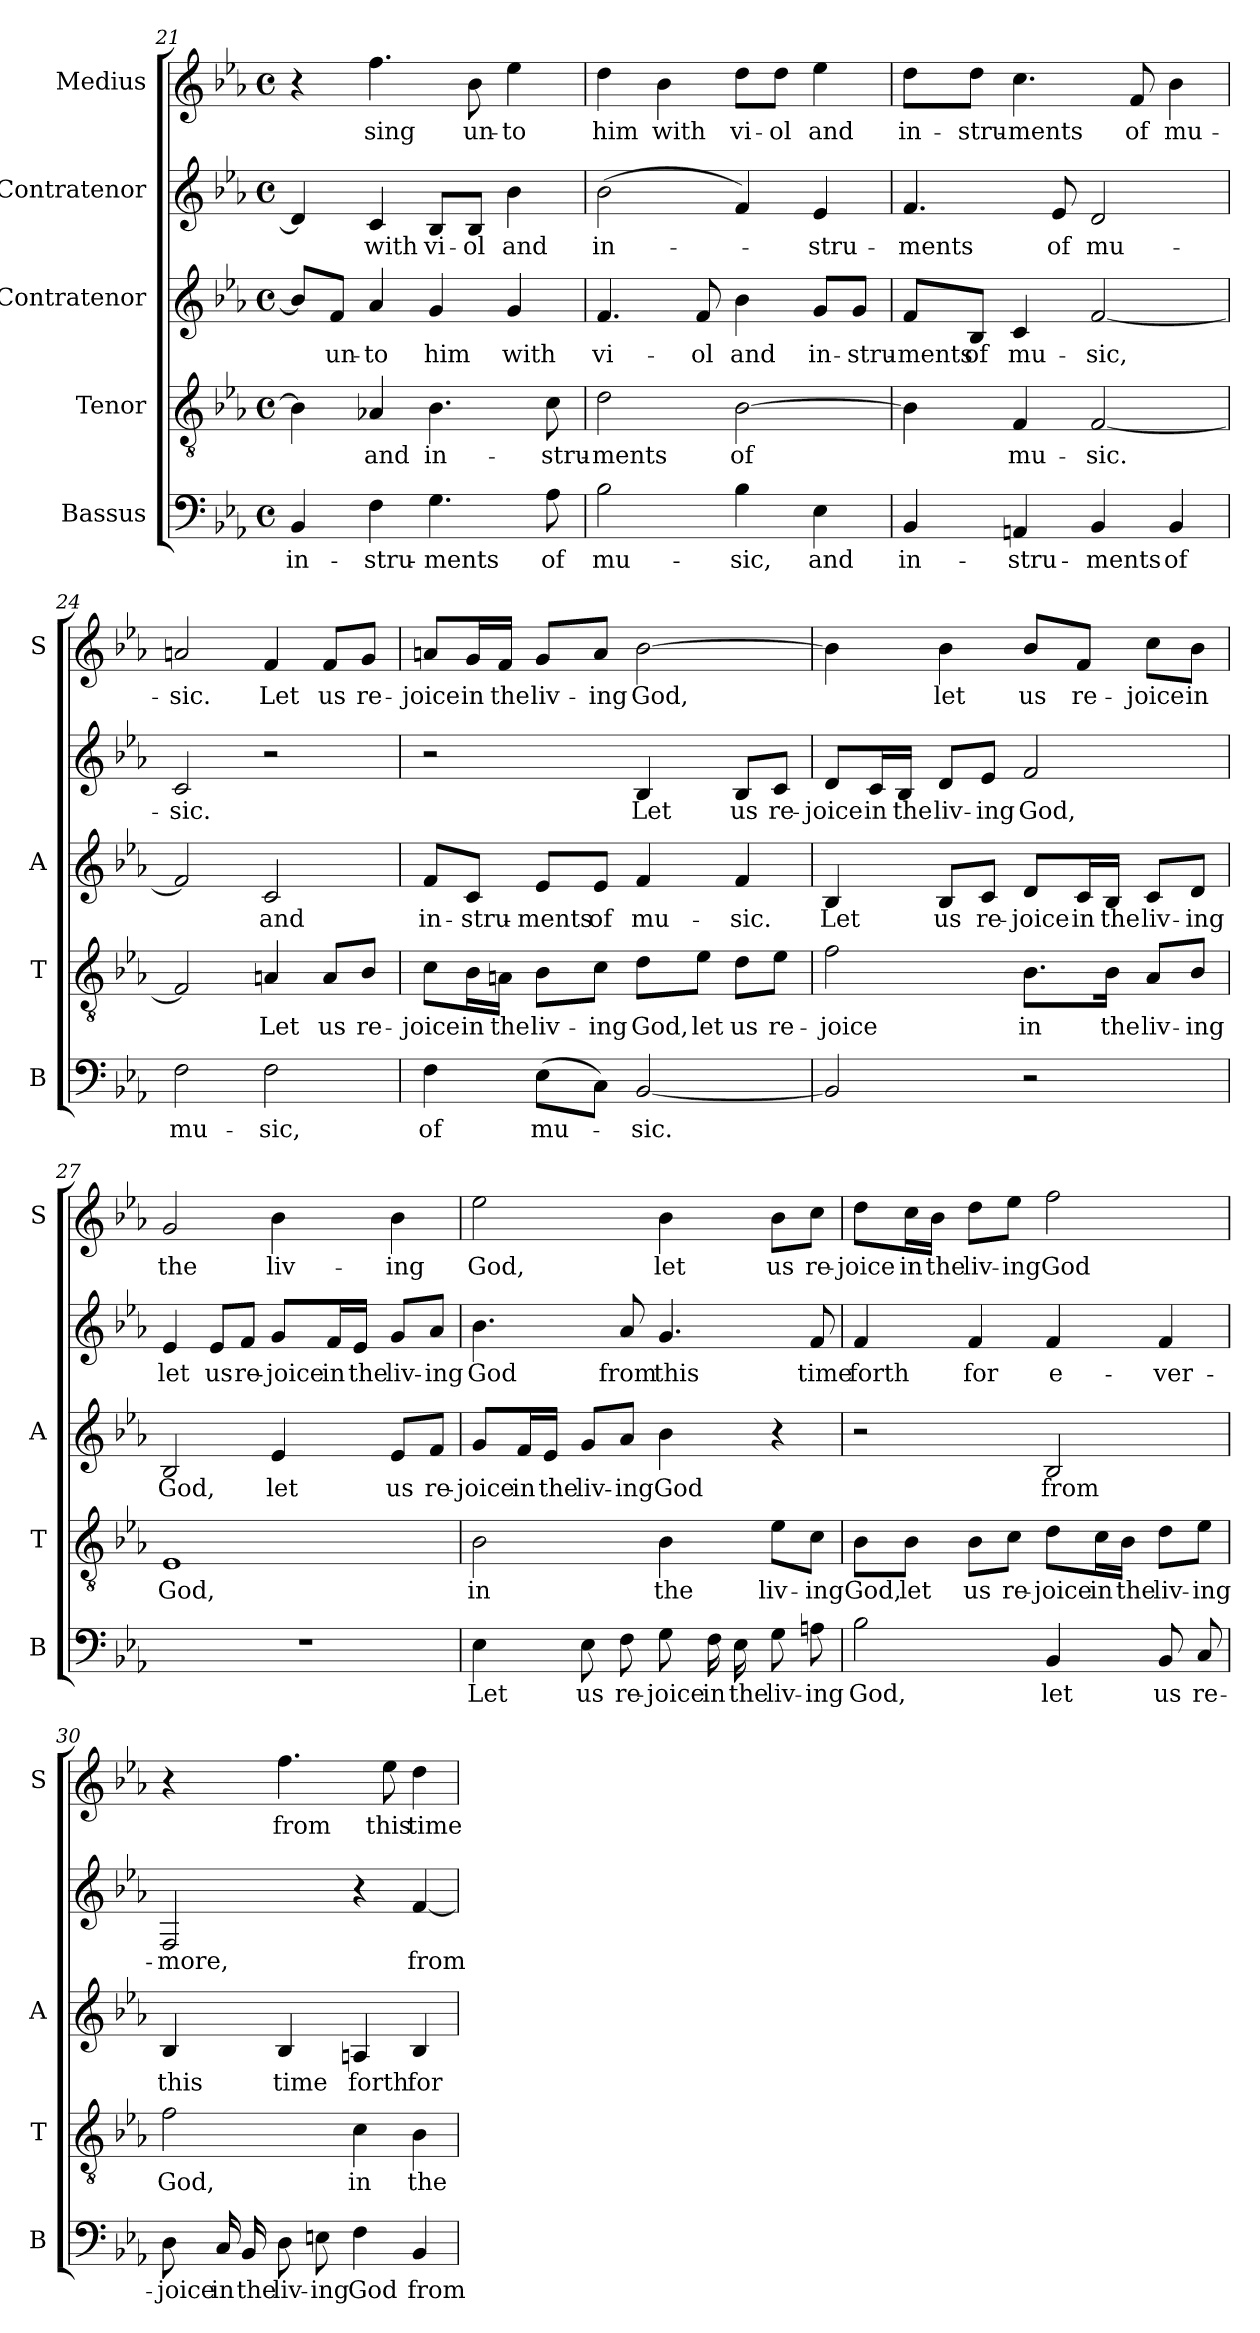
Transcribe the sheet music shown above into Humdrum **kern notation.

**kern	**text	**kern	**text	**kern	**text	**kern	**text	**kern	**text
*part5	*part5	*part4	*part4	*part3	*part3	*part2	*part2	*part1	*part1
*staff5	*staff5	*staff4	*staff4	*staff3	*staff3	*staff2	*staff2	*staff1	*staff1
*I"Bassus	*	*I"Tenor	*	*I"Contratenor	*	*I"Contratenor	*	*I"Medius	*
*I'B	*	*I'T	*	*I'A	*	*	*	*I'S	*
*clefF4	*	*clefGv2	*	*clefG2	*	*clefG2	*	*clefG2	*
*	*	*ITrd7c12	*	*	*	*	*	*	*
*k[b-e-a-]	*	*k[b-e-a-]	*	*k[b-e-a-]	*	*k[b-e-a-]	*	*k[b-e-a-]	*
*E-:	*	*E-:	*	*E-:	*	*E-:	*	*E-:	*
*M4/4	*	*M4/4	*	*M4/4	*	*M4/4	*	*M4/4	*
*met(c)	*	*met(c)	*	*met(c)	*	*met(c)	*	*met(c)	*
=21	=21	=21	=21	=21	=21	=21	=21	=21	=21
!	!LO:LY:b	!	!	!	!	!	!	!	!
4BB-/	in-	4BB-\]	.	8b-/L]	.	4d/]	.	4r	.
!	!	!	!	!	!LO:LY:b	!	!	!	!
.	.	.	.	8f/J	un-	.	.	.	.
!	!LO:LY:b	!	!LO:LY:b	!	!LO:LY:b	!	!LO:LY:b	!	!LO:LY:b
4F\	-stru-	4AA-X/	and	4a-/	-to	4c/	with	4.ff\	sing
!	!LO:LY:b	!	!LO:LY:b	!	!LO:LY:b	!	!LO:LY:b	!	!
4.G\	-ments	4.BB-\	in-	4g/	him	8B-/L	vi-	.	.
!	!	!	!	!	!	!	!LO:LY:b	!	!LO:LY:b
.	.	.	.	.	.	8B-/J	-ol	8b-\	un-
!	!	!	!	!	!LO:LY:b	!	!LO:LY:b	!	!LO:LY:b
.	.	.	.	4g/	with	4b-\	and	4ee-\	-to
!	!LO:LY:b	!	!LO:LY:b	!	!	!	!	!	!
8A-\	of	8C\	-stru-	.	.	.	.	.	.
=22	=22	=22	=22	=22	=22	=22	=22	=22	=22
!	!LO:LY:b	!	!LO:LY:b	!	!LO:LY:b	!	!LO:LY:b	!	!LO:LY:b
2B-\	mu-	2D\	-ments	4.f/	vi-	(>2b-\	in-	4dd\	him
!	!	!	!	!	!	!	!	!	!LO:LY:b
.	.	.	.	.	.	.	.	4b-\	with
!	!	!	!	!	!LO:LY:b	!	!	!	!
.	.	.	.	8f/	-ol	.	.	.	.
!	!LO:LY:b	!	!LO:LY:b	!	!LO:LY:b	!	!	!	!LO:LY:b
4B-\	-sic,	[>2BB-\	of	4b-\	and	4f/)	.	8dd\L	vi-
!	!	!	!	!	!	!	!	!	!LO:LY:b
.	.	.	.	.	.	.	.	8dd\J	-ol
!	!LO:LY:b	!	!	!	!LO:LY:b	!	!LO:LY:b	!	!LO:LY:b
4E-\	and	.	.	8g/L	in-	4e-/	-stru-	4ee-\	and
!	!	!	!	!	!LO:LY:b	!	!	!	!
.	.	.	.	8g/J	-stru-	.	.	.	.
!!LO:PB:g=z
=23	=23	=23	=23	=23	=23	=23	=23	=23	=23
!	!LO:LY:b	!	!	!	!LO:LY:b	!	!LO:LY:b	!	!LO:LY:b
4BB-/	in-	4BB-\]	.	8f/L	-ments	4.f/	-ments	8dd\L	in-
!	!	!	!	!	!LO:LY:b	!	!	!	!LO:LY:b
.	.	.	.	8B-/J	of	.	.	8dd\J	-stru-
!	!LO:LY:b	!	!LO:LY:b	!	!LO:LY:b	!	!	!	!LO:LY:b
4AAn/	-stru-	4FF/	mu-	4c/	mu-	.	.	4.cc\	-ments
!	!	!	!	!	!	!	!LO:LY:b	!	!
.	.	.	.	.	.	8e-/	of	.	.
!	!LO:LY:b	!	!LO:LY:b	!	!LO:LY:b	!	!LO:LY:b	!	!
4BB-/	-ments	[<2FF/	-sic.	[<2f/	-sic,	2d/	mu-	.	.
!	!	!	!	!	!	!	!	!	!LO:LY:b
.	.	.	.	.	.	.	.	8f/	of
!	!LO:LY:b	!	!	!	!	!	!	!	!LO:LY:b
4BB-/	of	.	.	.	.	.	.	4b-\	mu-
=24	=24	=24	=24	=24	=24	=24	=24	=24	=24
!	!LO:LY:b	!	!	!	!	!	!LO:LY:b	!	!LO:LY:b
2F\	mu-	2FF/]	.	2f/]	.	2c/	-sic.	2an/	-sic.
!	!LO:LY:b	!	!LO:LY:b	!	!LO:LY:b	!	!	!	!LO:LY:b
2F\	-sic,	4AAn/	Let	2c/	and	2r	.	4f/	Let
!	!	!	!LO:LY:b	!	!	!	!	!	!LO:LY:b
.	.	8AA/L	us	.	.	.	.	8f/L	us
!	!	!	!LO:LY:b	!	!	!	!	!	!LO:LY:b
.	.	8BB-/J	re-	.	.	.	.	8g/J	re-
=25	=25	=25	=25	=25	=25	=25	=25	=25	=25
!	!LO:LY:b	!	!LO:LY:b	!	!LO:LY:b	!	!	!	!LO:LY:b
4F\	of	8C\L	-joice	8f/L	in-	2r	.	8an/L	-joice
!	!	!	!LO:LY:b	!	!LO:LY:b	!	!	!	!LO:LY:b
.	.	16BB-\L	in	8c/J	-stru-	.	.	16g/L	in
!	!	!	!LO:LY:b	!	!	!	!	!	!LO:LY:b
.	.	16AAn\JJ	the	.	.	.	.	16f/JJ	the
!	!LO:LY:b	!	!LO:LY:b	!	!LO:LY:b	!	!	!	!LO:LY:b
(>8E-\L	mu-	8BB-\L	liv-	8e-/L	-ments	.	.	8g/L	liv-
!	!	!	!LO:LY:b	!	!LO:LY:b	!	!	!	!LO:LY:b
8C\J)	.	8C\J	-ing	8e-/J	of	.	.	8a/J	-ing
!	!LO:LY:b	!	!LO:LY:b	!	!LO:LY:b	!	!LO:LY:b	!	!LO:LY:b
[<2BB-/	-sic.	8D\L	God,	4f/	mu-	4B-/	Let	[>2b-\	God,
!	!	!	!LO:LY:b	!	!	!	!	!	!
.	.	8E-\J	let	.	.	.	.	.	.
!	!	!	!LO:LY:b	!	!LO:LY:b	!	!LO:LY:b	!	!
.	.	8D\L	us	4f/	-sic.	8B-/L	us	.	.
!	!	!	!LO:LY:b	!	!	!	!LO:LY:b	!	!
.	.	8E-\J	re-	.	.	8c/J	re-	.	.
!!LO:LB:g=z
=26	=26	=26	=26	=26	=26	=26	=26	=26	=26
!	!	!	!LO:LY:b	!	!LO:LY:b	!	!LO:LY:b	!	!
2BB-/]	.	2F\	-joice	4B-/	Let	8d/L	-joice	4b-\]	.
!	!	!	!	!	!	!	!LO:LY:b	!	!
.	.	.	.	.	.	16c/L	in	.	.
!	!	!	!	!	!	!	!LO:LY:b	!	!
.	.	.	.	.	.	16B-/JJ	the	.	.
!	!	!	!	!	!LO:LY:b	!	!LO:LY:b	!	!LO:LY:b
.	.	.	.	8B-/L	us	8d/L	liv-	4b-\	let
!	!	!	!	!	!LO:LY:b	!	!LO:LY:b	!	!
.	.	.	.	8c/J	re-	8e-/J	-ing	.	.
!	!	!	!LO:LY:b	!	!LO:LY:b	!	!LO:LY:b	!	!LO:LY:b
2r	.	8.BB-\L	in	8d/L	-joice	2f/	God,	8b-/L	us
!	!	!	!	!	!LO:LY:b	!	!	!	!LO:LY:b
.	.	.	.	16c/L	in	.	.	8f/J	re-
!	!	!	!LO:LY:b	!	!LO:LY:b	!	!	!	!
.	.	16BB-\Jk	the	16B-/JJ	the	.	.	.	.
!	!	!	!LO:LY:b	!	!LO:LY:b	!	!	!	!LO:LY:b
.	.	8AA-/L	liv-	8c/L	liv-	.	.	8cc\L	-joice
!	!	!	!LO:LY:b	!	!LO:LY:b	!	!	!	!LO:LY:b
.	.	8BB-/J	-ing	8d/J	-ing	.	.	8b-\J	in
=27	=27	=27	=27	=27	=27	=27	=27	=27	=27
!	!	!	!LO:LY:b	!	!LO:LY:b	!	!LO:LY:b	!	!LO:LY:b
1r	.	1EE-	God,	2B-/	God,	4e-/	let	2g/	the
!	!	!	!	!	!	!	!LO:LY:b	!	!
.	.	.	.	.	.	8e-/L	us	.	.
!	!	!	!	!	!	!	!LO:LY:b	!	!
.	.	.	.	.	.	8f/J	re-	.	.
!	!	!	!	!	!LO:LY:b	!	!LO:LY:b	!	!LO:LY:b
.	.	.	.	4e-/	let	8g/L	-joice	4b-\	liv-
!	!	!	!	!	!	!	!LO:LY:b	!	!
.	.	.	.	.	.	16f/L	in	.	.
!	!	!	!	!	!	!	!LO:LY:b	!	!
.	.	.	.	.	.	16e-/JJ	the	.	.
!	!	!	!	!	!LO:LY:b	!	!LO:LY:b	!	!LO:LY:b
.	.	.	.	8e-/L	us	8g/L	liv-	4b-\	-ing
!	!	!	!	!	!LO:LY:b	!	!LO:LY:b	!	!
.	.	.	.	8f/J	re-	8a-/J	-ing	.	.
=28	=28	=28	=28	=28	=28	=28	=28	=28	=28
!	!LO:LY:b	!	!LO:LY:b	!	!LO:LY:b	!	!LO:LY:b	!	!LO:LY:b
4E-\	Let	2BB-\	in	8g/L	-joice	4.b-\	God	2ee-\	God,
!	!	!	!	!	!LO:LY:b	!	!	!	!
.	.	.	.	16f/L	in	.	.	.	.
!	!	!	!	!	!LO:LY:b	!	!	!	!
.	.	.	.	16e-/JJ	the	.	.	.	.
!	!LO:LY:b	!	!	!	!LO:LY:b	!	!	!	!
8E-\	us	.	.	8g/L	liv-	.	.	.	.
!	!LO:LY:b	!	!	!	!LO:LY:b	!	!LO:LY:b	!	!
8F\	re-	.	.	8a-/J	-ing	8a-/	from	.	.
!	!LO:LY:b	!	!LO:LY:b	!	!LO:LY:b	!	!LO:LY:b	!	!LO:LY:b
8G\	-joice	4BB-\	the	4b-\	God	4.g/	this	4b-\	let
!	!LO:LY:b	!	!	!	!	!	!	!	!
16F\	in	.	.	.	.	.	.	.	.
!	!LO:LY:b	!	!	!	!	!	!	!	!
16E-\	the	.	.	.	.	.	.	.	.
!	!LO:LY:b	!	!LO:LY:b	!	!	!	!	!	!LO:LY:b
8G\	liv-	8E-\L	liv-	4r	.	.	.	8b-\L	us
!	!LO:LY:b	!	!LO:LY:b	!	!	!	!LO:LY:b	!	!LO:LY:b
8An\	-ing	8C\J	-ing	.	.	8f/	time	8cc\J	re-
!!LO:LB:g=z
=29	=29	=29	=29	=29	=29	=29	=29	=29	=29
!	!LO:LY:b	!	!LO:LY:b	!	!	!	!LO:LY:b	!	!LO:LY:b
2B-\	God,	8BB-\L	God,	2r	.	4f/	forth	8dd\L	-joice
!	!	!	!LO:LY:b	!	!	!	!	!	!LO:LY:b
.	.	8BB-\J	let	.	.	.	.	16cc\L	in
!	!	!	!	!	!	!	!	!	!LO:LY:b
.	.	.	.	.	.	.	.	16b-\JJ	the
!	!	!	!LO:LY:b	!	!	!	!LO:LY:b	!	!LO:LY:b
.	.	8BB-\L	us	.	.	4f/	for	8dd\L	liv-
!	!	!	!LO:LY:b	!	!	!	!	!	!LO:LY:b
.	.	8C\J	re-	.	.	.	.	8ee-\J	-ing
!	!LO:LY:b	!	!LO:LY:b	!	!LO:LY:b	!	!LO:LY:b	!	!LO:LY:b
4BB-/	let	8D\L	-joice	2B-/	from	4f/	e-	2ff\	God
!	!	!	!LO:LY:b	!	!	!	!	!	!
.	.	16C\L	in	.	.	.	.	.	.
!	!	!	!LO:LY:b	!	!	!	!	!	!
.	.	16BB-\JJ	the	.	.	.	.	.	.
!	!LO:LY:b	!	!LO:LY:b	!	!	!	!LO:LY:b	!	!
8BB-/	us	8D\L	liv-	.	.	4f/	-ver-	.	.
!	!LO:LY:b	!	!LO:LY:b	!	!	!	!	!	!
8C/	re-	8E-\J	-ing	.	.	.	.	.	.
=30	=30	=30	=30	=30	=30	=30	=30	=30	=30
!	!LO:LY:b	!	!LO:LY:b	!	!LO:LY:b	!	!LO:LY:b	!	!
8D\	-joice	2F\	God,	4B-/	this	2F/	-more,	4r	.
!	!LO:LY:b	!	!	!	!	!	!	!	!
16C/	in	.	.	.	.	.	.	.	.
!	!LO:LY:b	!	!	!	!	!	!	!	!
16BB-/	the	.	.	.	.	.	.	.	.
!	!LO:LY:b	!	!	!	!LO:LY:b	!	!	!	!LO:LY:b
8D\	liv-	.	.	4B-/	time	.	.	4.ff\	from
!	!LO:LY:b	!	!	!	!	!	!	!	!
8En\	-ing	.	.	.	.	.	.	.	.
!	!LO:LY:b	!	!LO:LY:b	!	!LO:LY:b	!	!	!	!
4F\	God	4C\	in	4An/	forth	4r	.	.	.
!	!	!	!	!	!	!	!	!	!LO:LY:b
.	.	.	.	.	.	.	.	8ee-\	this
!	!LO:LY:b	!	!LO:LY:b	!	!LO:LY:b	!	!LO:LY:b	!	!LO:LY:b
4BB-/	from	4BB-\	the	4B-/	for	[<4f/	from	4dd\	time
=	=	=	=	=	=	=	=	=	=
*-	*-	*-	*-	*-	*-	*-	*-	*-	*-
